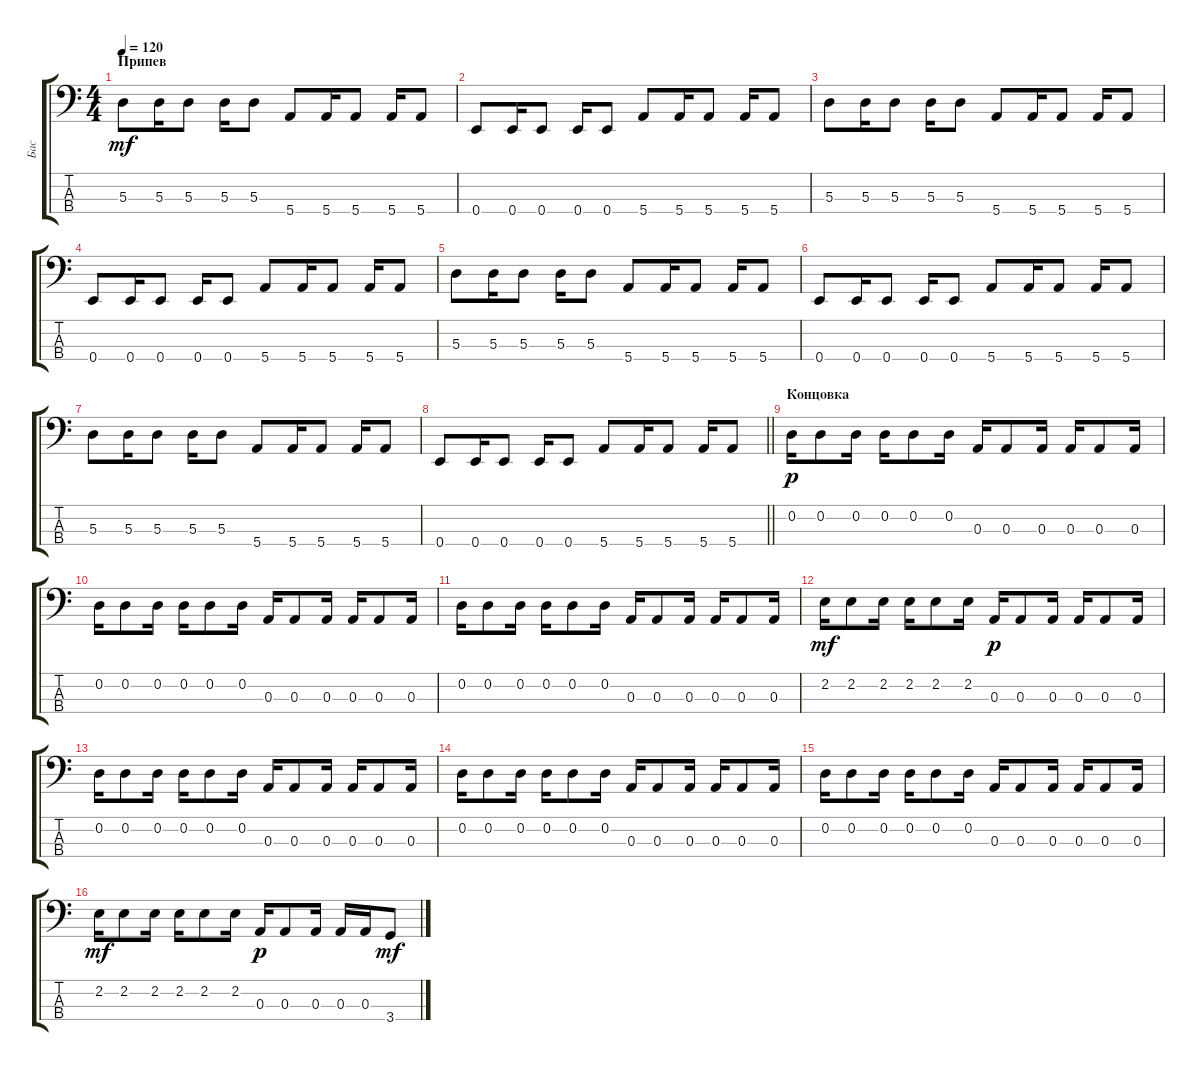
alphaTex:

\track ("Бас" "Бас") {instrument electricbasspick}
\staff {score tabs}
\tuning (G2 D2 A1 E1) {hide}
\ts (4 4)
\section ("" "Припев")
\tempo 120
\clef f4
\ks c
5.3.8{dy mf} 5.3.16 5.3.8 5.3.16 5.3.8 5.4.8 5.4.16 5.4.8 5.4.16 5.4.8 |
0.4.8 0.4.16 0.4.8 0.4.16 0.4.8 5.4.8 5.4.16 5.4.8 5.4.16 5.4.8 |
5.3.8 5.3.16 5.3.8 5.3.16 5.3.8 5.4.8 5.4.16 5.4.8 5.4.16 5.4.8 |
0.4.8 0.4.16 0.4.8 0.4.16 0.4.8 5.4.8 5.4.16 5.4.8 5.4.16 5.4.8 |
5.3.8 5.3.16 5.3.8 5.3.16 5.3.8 5.4.8 5.4.16 5.4.8 5.4.16 5.4.8 |
0.4.8 0.4.16 0.4.8 0.4.16 0.4.8 5.4.8 5.4.16 5.4.8 5.4.16 5.4.8 |
5.3.8 5.3.16 5.3.8 5.3.16 5.3.8 5.4.8 5.4.16 5.4.8 5.4.16 5.4.8 |
\barLineRight lightlight
0.4.8 0.4.16 0.4.8 0.4.16 0.4.8 5.4.8 5.4.16 5.4.8 5.4.16 5.4.8 |
\section ("" "Концовка")
0.2.16{dy p} 0.2.8 0.2.16 0.2.16 0.2.8 0.2.16 0.3.16 0.3.8 0.3.16 0.3.16 0.3.8 0.3.16 |
0.2.16 0.2.8 0.2.16 0.2.16 0.2.8 0.2.16 0.3.16 0.3.8 0.3.16 0.3.16 0.3.8 0.3.16 |
0.2.16 0.2.8 0.2.16 0.2.16 0.2.8 0.2.16 0.3.16 0.3.8 0.3.16 0.3.16 0.3.8 0.3.16 |
2.2.16{dy mf} 2.2.8 2.2.16 2.2.16 2.2.8 2.2.16 0.3.16{dy p} 0.3.8 0.3.16 0.3.16 0.3.8 0.3.16 |
0.2.16 0.2.8 0.2.16 0.2.16 0.2.8 0.2.16 0.3.16 0.3.8 0.3.16 0.3.16 0.3.8 0.3.16 |
0.2.16 0.2.8 0.2.16 0.2.16 0.2.8 0.2.16 0.3.16 0.3.8 0.3.16 0.3.16 0.3.8 0.3.16 |
0.2.16 0.2.8 0.2.16 0.2.16 0.2.8 0.2.16 0.3.16 0.3.8 0.3.16 0.3.16 0.3.8 0.3.16 |
2.2.16{dy mf} 2.2.8 2.2.16 2.2.16 2.2.8 2.2.16 0.3.16{dy p} 0.3.8 0.3.16 0.3.16 0.3.16 3.4.8{dy mf}
